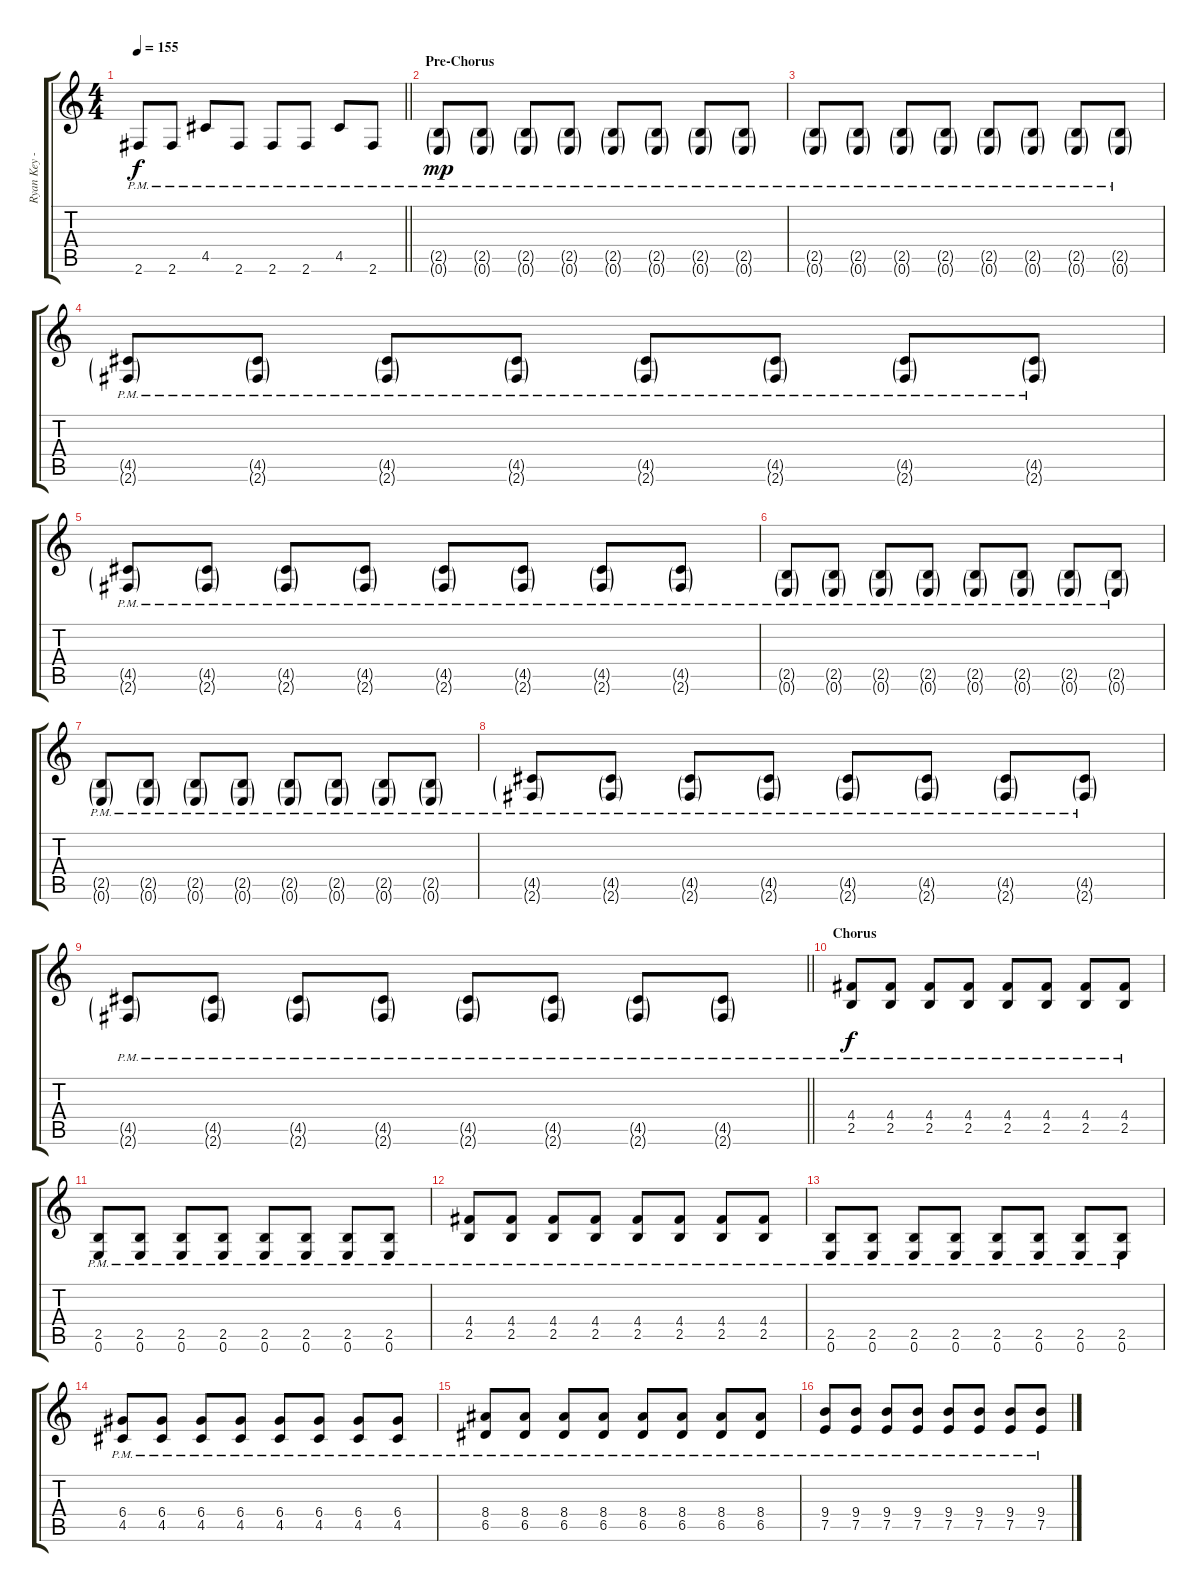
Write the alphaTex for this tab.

\track ("Ryan Key - Rythm Guitar" "Ryan Key -") {instrument acousticguitarnylon}
\staff {score tabs}
\tuning (E4 B3 G3 D3 A2 E2) {hide}
\ts (4 4)
\tempo 155
\clef g2
\barLineRight lightlight
\ks c
2.6{pm}.8{dy f} 2.6{pm}.8 4.5{pm}.8 2.6{pm}.8 2.6{pm}.8 2.6{pm}.8 4.5{pm}.8 2.6{pm}.8 |
\section ("" "Pre-Chorus")
(2.5{g pm} 0.6{g pm}).8{dy mp} (2.5{g pm} 0.6{g pm}).8 (2.5{g pm} 0.6{g pm}).8 (2.5{g pm} 0.6{g pm}).8 (2.5{g pm} 0.6{g pm}).8 (2.5{g pm} 0.6{g pm}).8 (2.5{g pm} 0.6{g pm}).8 (2.5{g pm} 0.6{g pm}).8 |
(2.5{g pm} 0.6{g pm}).8 (2.5{g pm} 0.6{g pm}).8 (2.5{g pm} 0.6{g pm}).8 (2.5{g pm} 0.6{g pm}).8 (2.5{g pm} 0.6{g pm}).8 (2.5{g pm} 0.6{g pm}).8 (2.5{g pm} 0.6{g pm}).8 (2.5{g pm} 0.6{g pm}).8 |
(4.5{g pm} 2.6{g pm}).8 (4.5{g pm} 2.6{g pm}).8 (4.5{g pm} 2.6{g pm}).8 (4.5{g pm} 2.6{g pm}).8 (4.5{g pm} 2.6{g pm}).8 (4.5{g pm} 2.6{g pm}).8 (4.5{g pm} 2.6{g pm}).8 (4.5{g pm} 2.6{g pm}).8 |
(4.5{g pm} 2.6{g pm}).8 (4.5{g pm} 2.6{g pm}).8 (4.5{g pm} 2.6{g pm}).8 (4.5{g pm} 2.6{g pm}).8 (4.5{g pm} 2.6{g pm}).8 (4.5{g pm} 2.6{g pm}).8 (4.5{g pm} 2.6{g pm}).8 (4.5{g pm} 2.6{g pm}).8 |
(2.5{g pm} 0.6{g pm}).8 (2.5{g pm} 0.6{g pm}).8 (2.5{g pm} 0.6{g pm}).8 (2.5{g pm} 0.6{g pm}).8 (2.5{g pm} 0.6{g pm}).8 (2.5{g pm} 0.6{g pm}).8 (2.5{g pm} 0.6{g pm}).8 (2.5{g pm} 0.6{g pm}).8 |
(2.5{g pm} 0.6{g pm}).8 (2.5{g pm} 0.6{g pm}).8 (2.5{g pm} 0.6{g pm}).8 (2.5{g pm} 0.6{g pm}).8 (2.5{g pm} 0.6{g pm}).8 (2.5{g pm} 0.6{g pm}).8 (2.5{g pm} 0.6{g pm}).8 (2.5{g pm} 0.6{g pm}).8 |
(4.5{g pm} 2.6{g pm}).8 (4.5{g pm} 2.6{g pm}).8 (4.5{g pm} 2.6{g pm}).8 (4.5{g pm} 2.6{g pm}).8 (4.5{g pm} 2.6{g pm}).8 (4.5{g pm} 2.6{g pm}).8 (4.5{g pm} 2.6{g pm}).8 (4.5{g pm} 2.6{g pm}).8 |
\barLineRight lightlight
(4.5{g pm} 2.6{g pm}).8 (4.5{g pm} 2.6{g pm}).8 (4.5{g pm} 2.6{g pm}).8 (4.5{g pm} 2.6{g pm}).8 (4.5{g pm} 2.6{g pm}).8 (4.5{g pm} 2.6{g pm}).8 (4.5{g pm} 2.6{g pm}).8 (4.5{g pm} 2.6{g pm}).8 |
\section ("" "Chorus")
(4.4{pm} 2.5{pm}).8{dy f} (4.4{pm} 2.5{pm}).8 (4.4{pm} 2.5{pm}).8 (4.4{pm} 2.5{pm}).8 (4.4{pm} 2.5{pm}).8 (4.4{pm} 2.5{pm}).8 (4.4{pm} 2.5{pm}).8 (4.4{pm} 2.5{pm}).8 |
(2.5{pm} 0.6{pm}).8 (2.5{pm} 0.6{pm}).8 (2.5{pm} 0.6{pm}).8 (2.5{pm} 0.6{pm}).8 (2.5{pm} 0.6{pm}).8 (2.5{pm} 0.6{pm}).8 (2.5{pm} 0.6{pm}).8 (2.5{pm} 0.6{pm}).8 |
(4.4{pm} 2.5{pm}).8 (4.4{pm} 2.5{pm}).8 (4.4{pm} 2.5{pm}).8 (4.4{pm} 2.5{pm}).8 (4.4{pm} 2.5{pm}).8 (4.4{pm} 2.5{pm}).8 (4.4{pm} 2.5{pm}).8 (4.4{pm} 2.5{pm}).8 |
(2.5{pm} 0.6{pm}).8 (2.5{pm} 0.6{pm}).8 (2.5{pm} 0.6{pm}).8 (2.5{pm} 0.6{pm}).8 (2.5{pm} 0.6{pm}).8 (2.5{pm} 0.6{pm}).8 (2.5{pm} 0.6{pm}).8 (2.5{pm} 0.6{pm}).8 |
(6.4{pm} 4.5{pm}).8 (6.4{pm} 4.5{pm}).8 (6.4{pm} 4.5{pm}).8 (6.4{pm} 4.5{pm}).8 (6.4{pm} 4.5{pm}).8 (6.4{pm} 4.5{pm}).8 (6.4{pm} 4.5{pm}).8 (6.4{pm} 4.5{pm}).8 |
(8.4{pm} 6.5{pm}).8 (8.4{pm} 6.5{pm}).8 (8.4{pm} 6.5{pm}).8 (8.4{pm} 6.5{pm}).8 (8.4{pm} 6.5{pm}).8 (8.4{pm} 6.5{pm}).8 (8.4{pm} 6.5{pm}).8 (8.4{pm} 6.5{pm}).8 |
(9.4{pm} 7.5{pm}).8 (9.4{pm} 7.5{pm}).8 (9.4{pm} 7.5{pm}).8 (9.4{pm} 7.5{pm}).8 (9.4{pm} 7.5{pm}).8 (9.4{pm} 7.5{pm}).8 (9.4{pm} 7.5{pm}).8 (9.4{pm} 7.5{pm}).8
